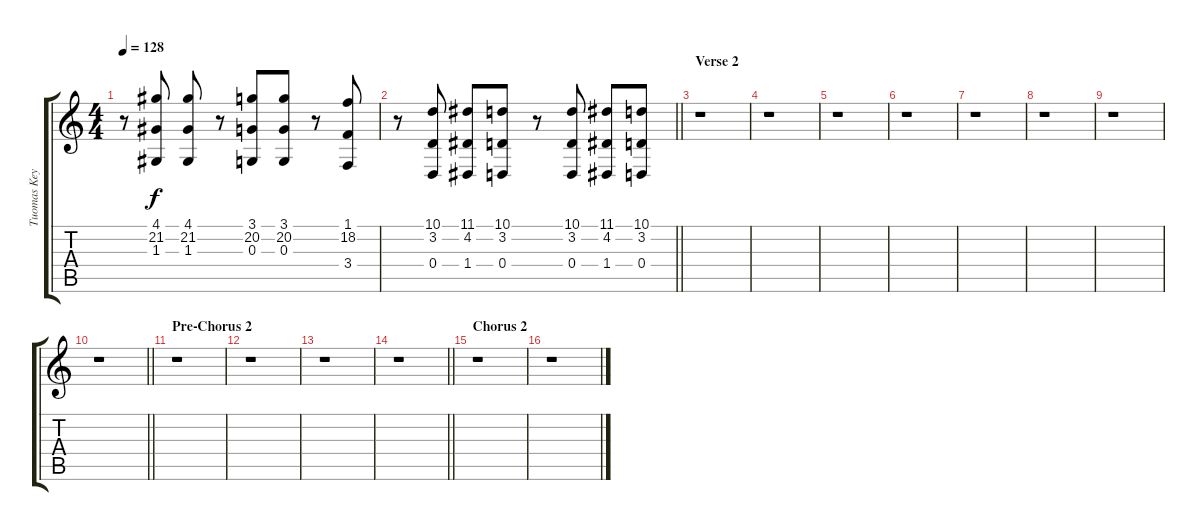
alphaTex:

\track ("Tuomas Keyboard 4" "Tuomas Key") {instrument stringensemble1}
\staff {score tabs}
\tuning (E4 B3 G3 D3 A2 E2) {hide}
\ts (4 4)
\tempo 128
\clef g2
\ks c
r.8{dy f} (4.1 21.2 1.3).8 (4.1 21.2 1.3).8 r.8 (3.1 20.2 0.3).8 (3.1 20.2 0.3).8 r.8 (1.1 18.2 3.4).8 |
\barLineRight lightlight
r.8 (10.1 3.2 0.4).8 (11.1 4.2 1.4).8 (10.1 3.2 0.4).8 r.8 (10.1 3.2 0.4).8 (11.1 4.2 1.4).8 (10.1 3.2 0.4).8 |
\section ("" "Verse 2")
r.1 |
r.1 |
r.1 |
r.1 |
r.1 |
r.1 |
r.1 |
\barLineRight lightlight
r.1 |
\section ("" "Pre-Chorus 2")
r.1 |
r.1 |
r.1 |
\barLineRight lightlight
r.1 |
\section ("" "Chorus 2")
r.1 |
r.1
